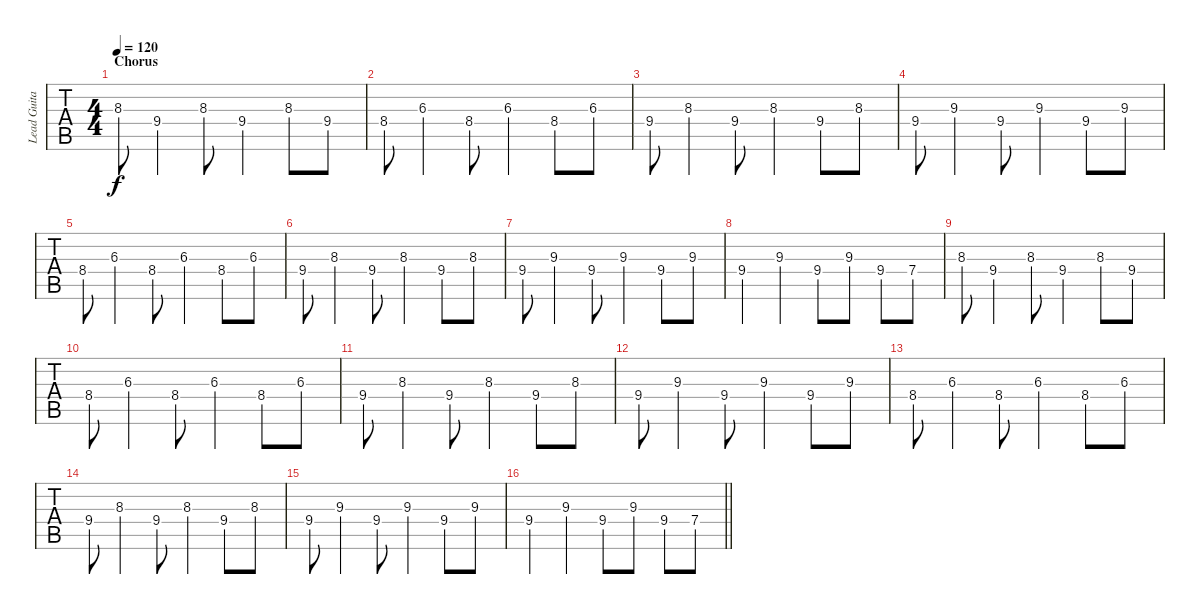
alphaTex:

\track ("Lead Guitar" "Lead Guita") {instrument overdrivenguitar}
\staff {tabs}
\tuning (E4 B3 G3 D3 A2 E2) {hide}
\ts (4 4)
\section ("" "Chorus")
\tempo 120
\clef g2
\ks b
8.3.8{dy f} 9.4.4 8.3.8 9.4.4 8.3.8 9.4.8 |
8.4.8 6.3.4 8.4.8 6.3.4 8.4.8 6.3.8 |
9.4.8 8.3.4 9.4.8 8.3.4 9.4.8 8.3.8 |
9.4.8 9.3.4 9.4.8 9.3.4 9.4.8 9.3.8 |
8.4.8 6.3.4 8.4.8 6.3.4 8.4.8 6.3.8 |
9.4.8 8.3.4 9.4.8 8.3.4 9.4.8 8.3.8 |
9.4.8 9.3.4 9.4.8 9.3.4 9.4.8 9.3.8 |
9.4.4 9.3.4 9.4.8 9.3.8 9.4.8 7.4.8 |
8.3.8 9.4.4 8.3.8 9.4.4 8.3.8 9.4.8 |
8.4.8 6.3.4 8.4.8 6.3.4 8.4.8 6.3.8 |
9.4.8 8.3.4 9.4.8 8.3.4 9.4.8 8.3.8 |
9.4.8 9.3.4 9.4.8 9.3.4 9.4.8 9.3.8 |
8.4.8 6.3.4 8.4.8 6.3.4 8.4.8 6.3.8 |
9.4.8 8.3.4 9.4.8 8.3.4 9.4.8 8.3.8 |
9.4.8 9.3.4 9.4.8 9.3.4 9.4.8 9.3.8 |
\barLineRight lightlight
9.4.4 9.3.4 9.4.8 9.3.8 9.4.8 7.4.8
